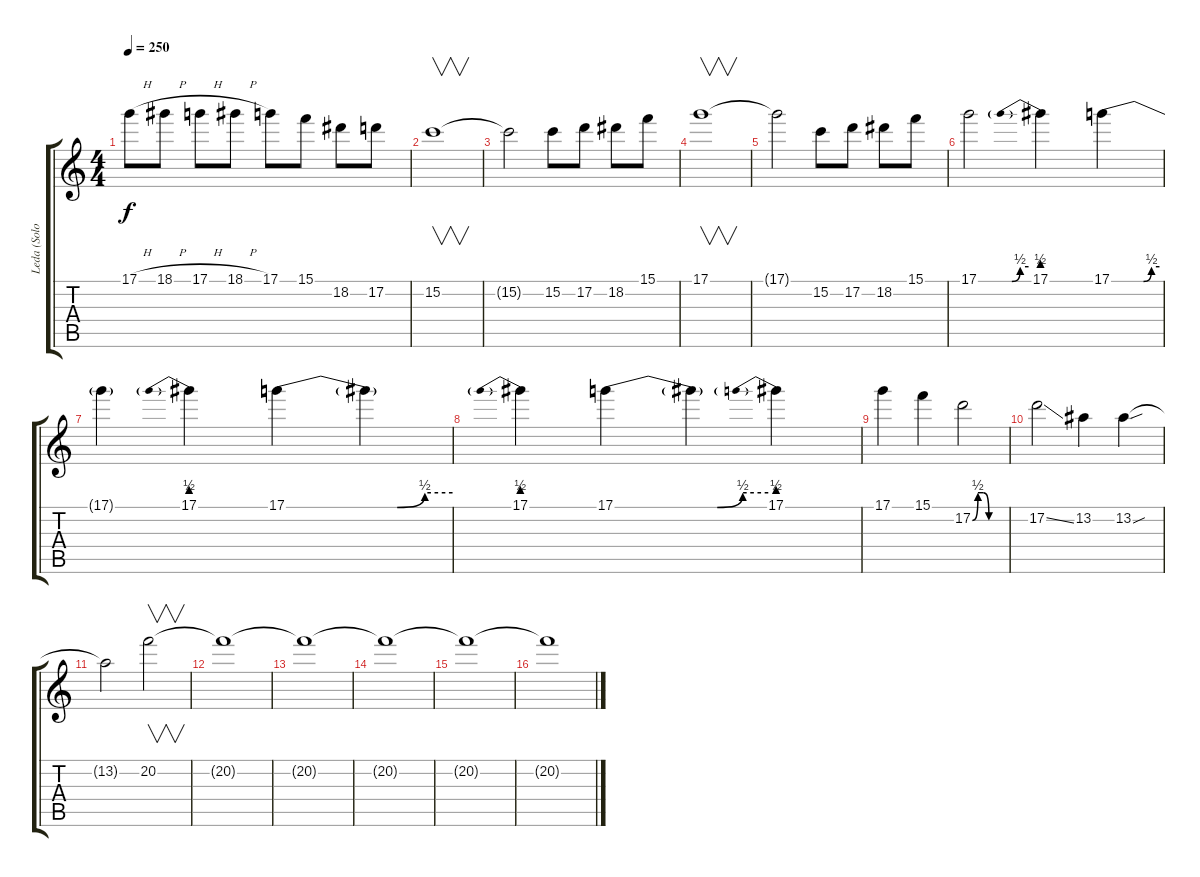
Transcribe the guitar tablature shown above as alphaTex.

\track ("Leda (Solo 2)" "Leda (Solo") {instrument overdrivenguitar}
\staff {score tabs}
\tuning (D4 A3 F3 C3 G2 C2) {hide}
\ts (4 4)
\tempo 250
\clef g2
\ks c
17.1{h}.8{dy f} 18.1{h}.8 17.1{h}.8 18.1{h}.8 17.1.8 15.1.8 18.2.8 17.2.8 |
15.2.1{v} |
15.2{t}.2 15.2.8 17.2.8 18.2.8 15.1.8 |
17.1.1{v} |
17.1{t}.2 15.2.8 17.2.8 18.2.8 15.1.8 |
17.1{be (custom 0 0 30 0 40 0 50 2 60 2)}.2 17.1{be (prebend 0 2 60 2)}.4 17.1{be (custom 0 0 10 0 20 0 30 0 40 0 50 2 60 2)}.4 |
17.1{t}.4 17.1{be (prebend 0 2 60 2)}.4 17.1{be (custom 0 0 10 0 20 0 30 0 40 0 50 2 60 2)}.4 17.1{t}.4 |
17.1{be (prebend 0 2 60 2)}.4 17.1{be (custom 0 0 10 0 20 0 30 0 40 0 50 2 60 2)}.4 17.1{t}.4 17.1{be (prebend 0 2 60 2)}.4 |
17.1.4 15.1.4 17.2{be (custom 0 0 10 2 20 2 30 0 60 0)}.2 |
17.2{ss}.2 13.2.4 13.2{sou}.4 |
13.2{t}.2 20.2.2{v} |
20.2{t}.1 |
20.2{t}.1 |
20.2{t}.1 |
20.2{t}.1 |
20.2{t}.1
